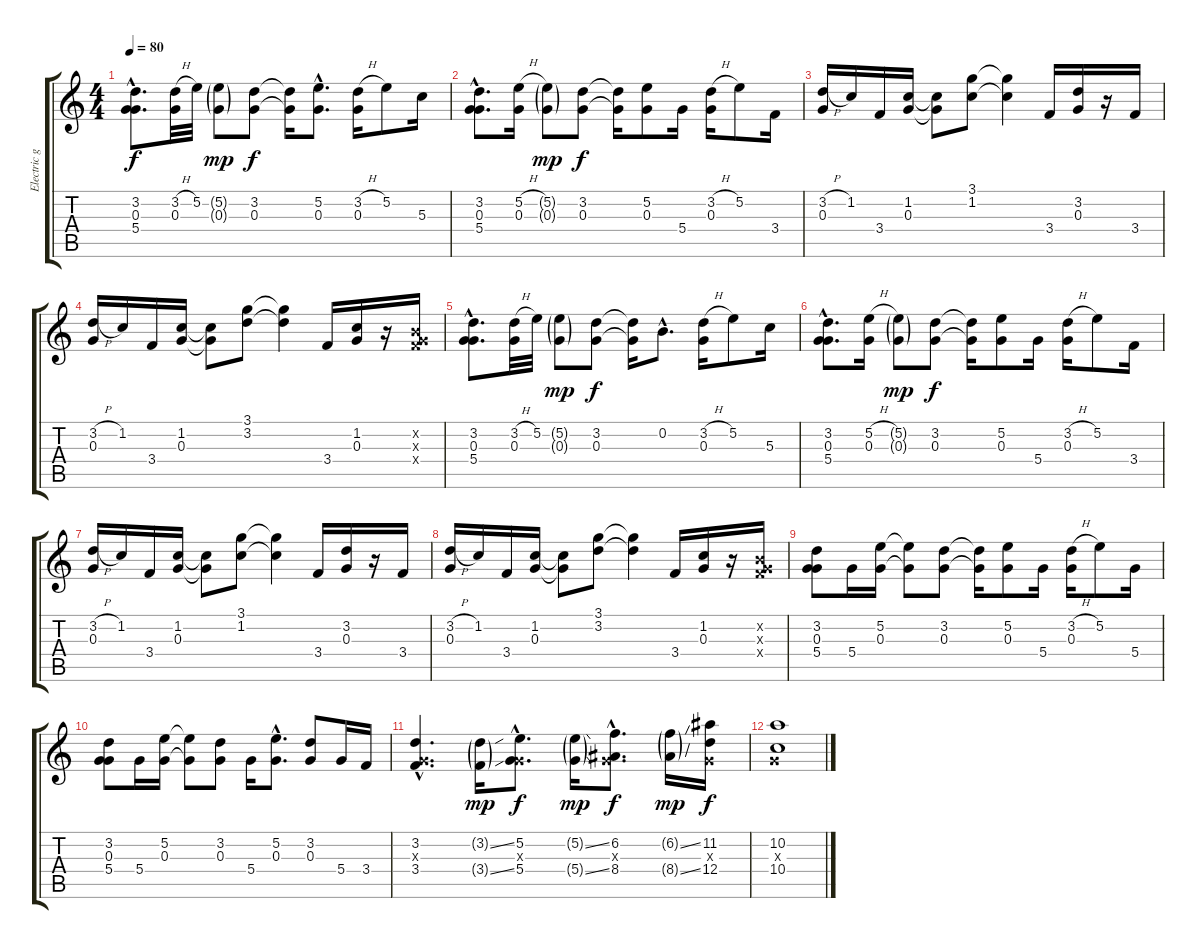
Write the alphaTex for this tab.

\track ("Electric guitar (slightly dirty)" "Electric g") {instrument electricguitarclean}
\staff {score tabs}
\tuning (E4 B3 G3 D3 A2 E2) {hide}
\ts (4 4)
\tempo 80
\clef g2
\ks c
(3.2{hac} 0.3{hac} 5.4{hac}).8{d dy f} (3.2{h} 0.3).32 5.2.32 (5.2{g} 0.3{g}).8{dy mp} (3.2 0.3).8{dy f} (3.2{t} 0.3{t}).16 (5.2{hac} 0.3{hac}).8{d} (3.2{h} 0.3).16 5.2.8 5.3.16 |
(3.2{hac} 0.3{hac} 5.4{hac}).8{d} (5.2{h} 0.3).16 (5.2{g} 0.3{g}).8{dy mp} (3.2 0.3).8{dy f} (3.2{t} 0.3{t}).16 (5.2 0.3).8 5.4.16 (3.2{h} 0.3).16 5.2.8 3.4.16 |
(3.2{h} 0.3).16 1.2.16 3.4.16 (1.2 0.3).16 (1.2{t} 0.3{t}).8 (3.1 1.2).8 (3.1{t} 1.2{t}).4 3.4.16 (3.2 0.3).16 r.16 3.4.16 |
(3.2{h} 0.3).16 1.2.16 3.4.16 (1.2 0.3).16 (1.2{t} 0.3{t}).8 (3.1 3.2).8 (3.1{t} 3.2{t}).4 3.4.16 (1.2 0.3).16 r.16 (0.2{x} 0.3{x} 3.4{x}).16 |
(3.2{hac} 0.3{hac} 5.4{hac}).8{d} (3.2{h} 0.3).32 5.2.32 (5.2{g} 0.3{g}).8{dy mp} (3.2 0.3).8{dy f} (3.2{t} 0.3{t}).16 0.2{hac}.8{d} (3.2{h} 0.3).16 5.2.8 5.3.16 |
(3.2{hac} 0.3{hac} 5.4{hac}).8{d} (5.2{h} 0.3).16 (5.2{g} 0.3{g}).8{dy mp} (3.2 0.3).8{dy f} (3.2{t} 0.3{t}).16 (5.2 0.3).8 5.4.16 (3.2{h} 0.3).16 5.2.8 3.4.16 |
(3.2{h} 0.3).16 1.2.16 3.4.16 (1.2 0.3).16 (1.2{t} 0.3{t}).8 (3.1 1.2).8 (3.1{t} 1.2{t}).4 3.4.16 (3.2 0.3).16 r.16 3.4.16 |
(3.2{h} 0.3).16 1.2.16 3.4.16 (1.2 0.3).16 (1.2{t} 0.3{t}).8 (3.1 3.2).8 (3.1{t} 3.2{t}).4 3.4.16 (1.2 0.3).16 r.16 (0.2{x} 0.3{x} 3.4{x}).16 |
(3.2 0.3 5.4).8 5.4.16 (5.2 0.3).16 (5.2{t} 0.3{t}).8 (3.2 0.3).8 (3.2{t} 0.3{t}).16 (5.2 0.3).8 5.4.16 (3.2{h} 0.3).16 5.2.8 5.4.16 |
(3.2 0.3 5.4).8 5.4.16 (5.2 0.3).16 (5.2{t} 0.3{t}).8 (3.2 0.3).8 5.4.16 (5.2{hac} 0.3{hac}).8{d} (3.2 0.3).8 5.4.16 3.4.16 |
(3.2{hac} 0.3{hac x} 3.4{hac}).4{d} (3.2{ss g} 3.4{ss g}).16{dy mp} (5.2{hac} 0.3{hac x} 5.4{hac}).8{d dy f} (5.2{ss g} 5.4{ss g}).16{dy mp} (6.2{hac} 0.3{hac x} 8.4{hac}).8{d dy f} (6.2{ss g} 8.4{ss g}).16{dy mp} (11.2 0.3{x} 12.4).16{dy f} |
(10.2 0.3{x} 10.4).1
